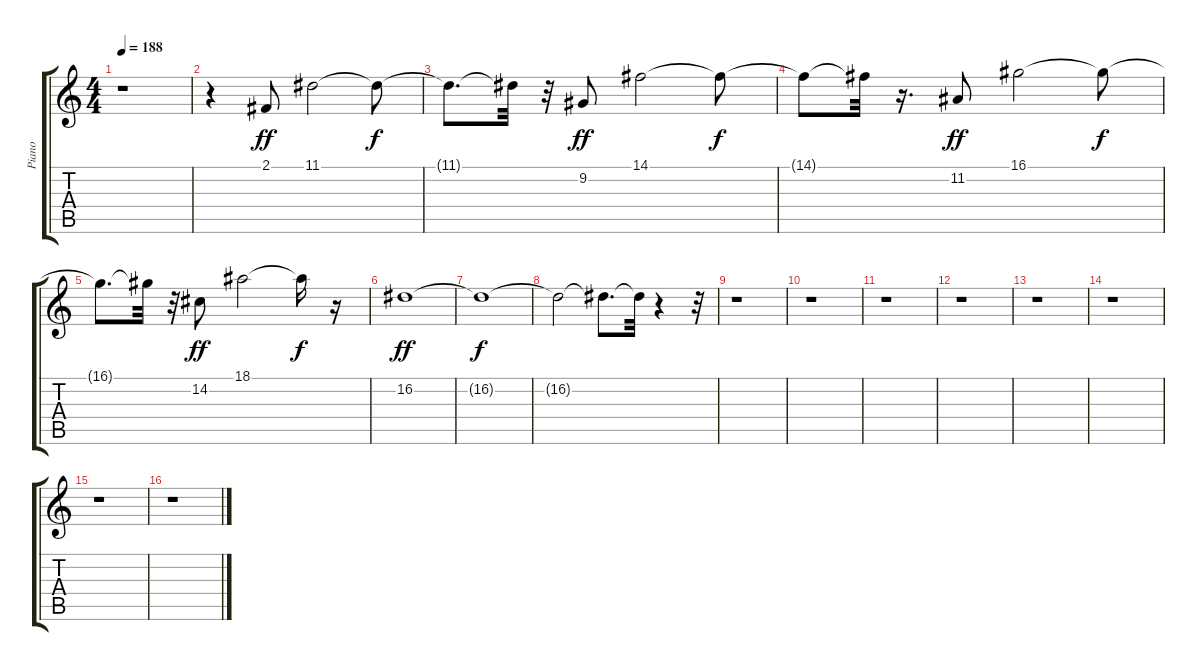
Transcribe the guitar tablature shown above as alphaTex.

\track ("Piano" "Piano") {instrument electricgrandpiano}
\staff {score tabs}
\tuning (E4 B3 G3 D3 A2 E2) {hide}
\ts (4 4)
\tempo 188
\clef g2
\ks c
r.1{dy f} |
r.4 2.1.8{dy ff} 11.1.2 11.1{t}.8{dy f} |
11.1{t}.8{d} 11.1{t}.32 r.32 9.2.8{dy ff} 14.1.2 14.1{t}.8{dy f} |
14.1{t}.8 14.1{t}.32 r.16{d} 11.2.8{dy ff} 16.1.2 16.1{t}.8{dy f} |
16.1{t}.8{d} 16.1{t}.32 r.32 14.2.8{dy ff} 18.1.2 18.1{t}.16{dy f} r.16 |
16.2.1{dy ff} |
16.2{t}.1{dy f} |
16.2{t}.2 16.2{t}.8{d} 16.2{t}.32 r.4 r.32 |
r.1 |
r.1 |
r.1 |
r.1 |
r.1 |
r.1 |
r.1 |
r.1
